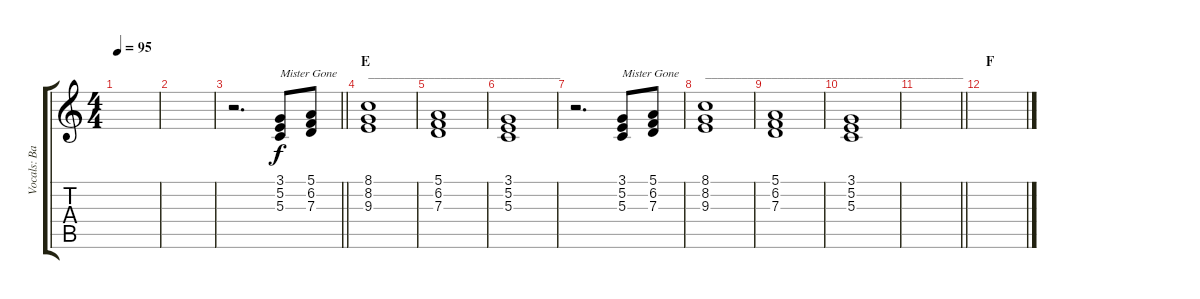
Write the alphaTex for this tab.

\track ("Vocals: Band" "Vocals: Ba") {instrument choiraahs}
\staff {score tabs}
\tuning (E4 B3 G3 D3 A2 E2) {hide}
\ts (4 4)
\tempo 95
\clef g2
\ks c
|
|
\barLineRight lightlight
r.2{d} (3.1 5.2 5.3).8{txt "Mister Gone"} (5.1 6.2 7.3).8 |
\section ("" "E")
(8.1 8.2 9.3).1{txt "________________________________"} |
(5.1 6.2 7.3).1 |
(3.1 5.2 5.3).1 |
r.2{d} (3.1 5.2 5.3).8{txt "Mister Gone"} (5.1 6.2 7.3).8 |
(8.1 8.2 9.3).1{txt "___________________________________________"} |
(5.1 6.2 7.3).1 |
(3.1 5.2 5.3).1 |
\barLineRight lightlight
|
\section ("" "F")
